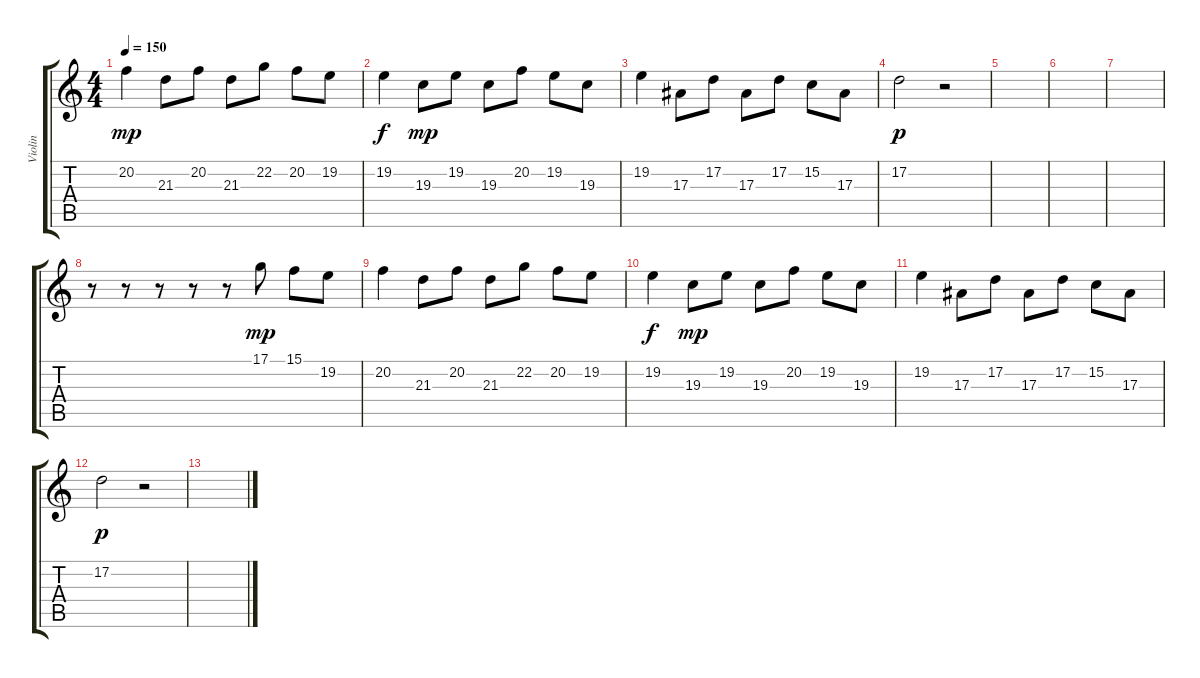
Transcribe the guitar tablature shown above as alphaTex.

\track ("Violin" "Violin") {instrument violin}
\staff {score tabs}
\tuning (D4 A3 F3 C3 G2 D2) {hide}
\ts (4 4)
\tempo 150
\clef g2
\ks c
20.2.4{dy mp} 21.3.8 20.2.8 21.3.8 22.2.8 20.2.8 19.2.8 |
19.2.4{dy f} 19.3.8{dy mp} 19.2.8 19.3.8 20.2.8 19.2.8 19.3.8 |
19.2.4 17.3.8 17.2.8 17.3.8 17.2.8 15.2.8 17.3.8 |
17.2.2{dy p} r.2 |
|
|
|
r.8 r.8 r.8 r.8 r.8 17.1.8{dy mp volume 11} 15.1.8 19.2.8 |
20.2.4 21.3.8 20.2.8 21.3.8 22.2.8 20.2.8 19.2.8 |
19.2.4{dy f} 19.3.8{dy mp} 19.2.8 19.3.8 20.2.8 19.2.8 19.3.8 |
19.2.4 17.3.8 17.2.8 17.3.8 17.2.8 15.2.8 17.3.8 |
17.2.2{dy p} r.2 |
\ks aminor
